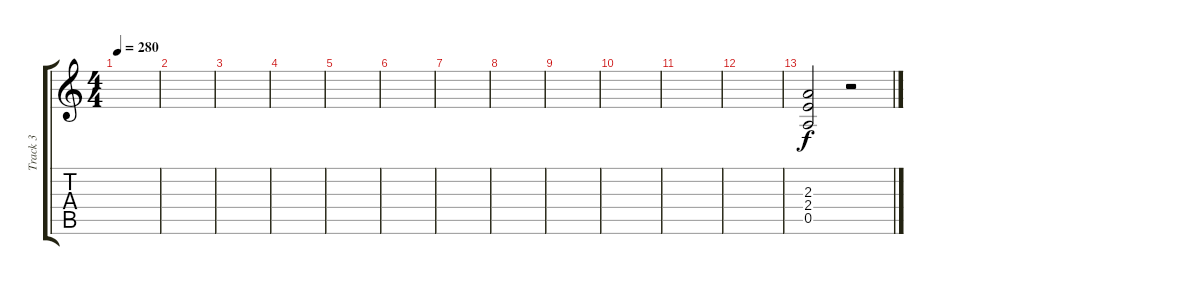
\track ("Track 3" "Track 3") {instrument distortionguitar}
\staff {score tabs}
\tuning (E4 B3 G3 D3 A2 D2) {hide}
\ts (4 4)
\tempo 280
\clef g2
\ks c
|
|
|
|
|
|
|
|
|
|
|
|
(2.3 2.4 0.5).2 r.2
